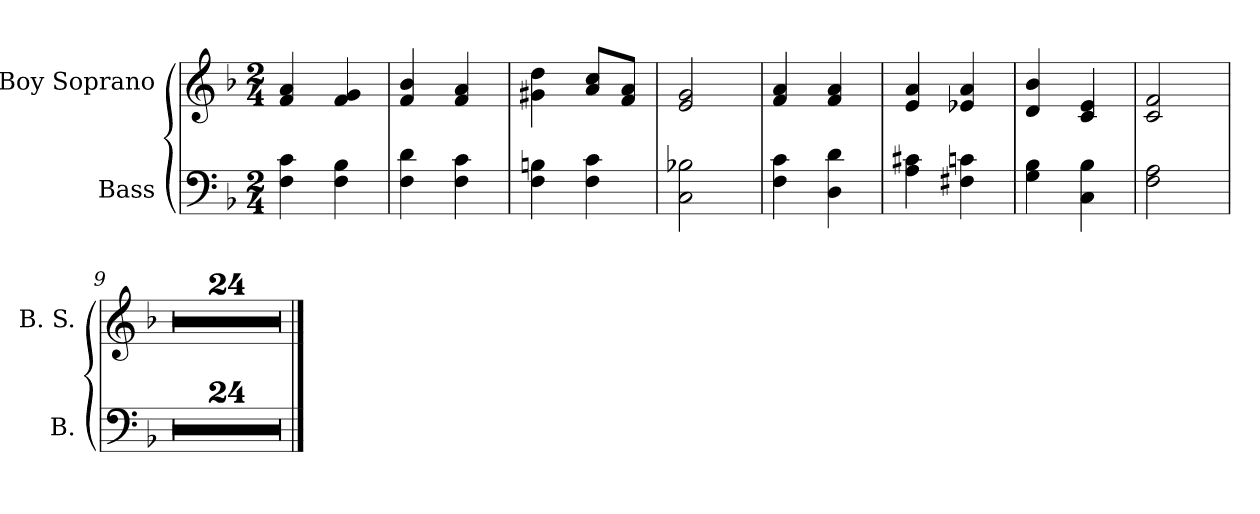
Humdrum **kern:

**kern	**kern
*part2	*part1
*staff2	*staff1
*I"Bass	*I"Boy Soprano
*I'B.	*I'B. S.
*clefF4	*clefG2
*k[b-]	*k[b-]
*F:	*F:
*M2/4	*M2/4
=1	=1
4F\ 4c\	4f/ 4a/
4F\ 4B-\	4f/ 4g/
=2	=2
4F\ 4d\	4f/ 4b-/
4F\ 4c\	4f/ 4a/
=3	=3
4F\ 4Bn\	4g#X\ 4dd\
4F\ 4c\	8a/ 8cc/L
.	8f/ 8a/J
=4	=4
2C\ 2B-X\	2e/ 2g/
=5	=5
4F\ 4c\	4f/ 4a/
4D\ 4d\	4f/ 4a/
=6	=6
4A\ 4c#X\	4e/ 4a/
4F#X\ 4cn\	4e-X/ 4a/
=7	=7
4G\ 4B-\	4d/ 4b-/
4C\ 4B-\	4c/ 4e/
=8	=8
2F\ 2A\	2c/ 2f/
=9	=9
2r	2r
=10	=10
2r	2r
=11	=11
2r	2r
=12	=12
2r	2r
=13	=13
2r	2r
=14	=14
2r	2r
!!LO:LB:g=z
=15	=15
2r	2r
=16	=16
2r	2r
=17	=17
2r	2r
=18	=18
2r	2r
=19	=19
2r	2r
=20	=20
2r	2r
=21	=21
2r	2r
=22	=22
2r	2r
=23	=23
2r	2r
=24	=24
2r	2r
=25	=25
2r	2r
=26	=26
2r	2r
=27	=27
2r	2r
=28	=28
2r	2r
=29	=29
2r	2r
=30	=30
2r	2r
=31	=31
2r	2r
=32	=32
2r	2r
==	==
*-	*-
